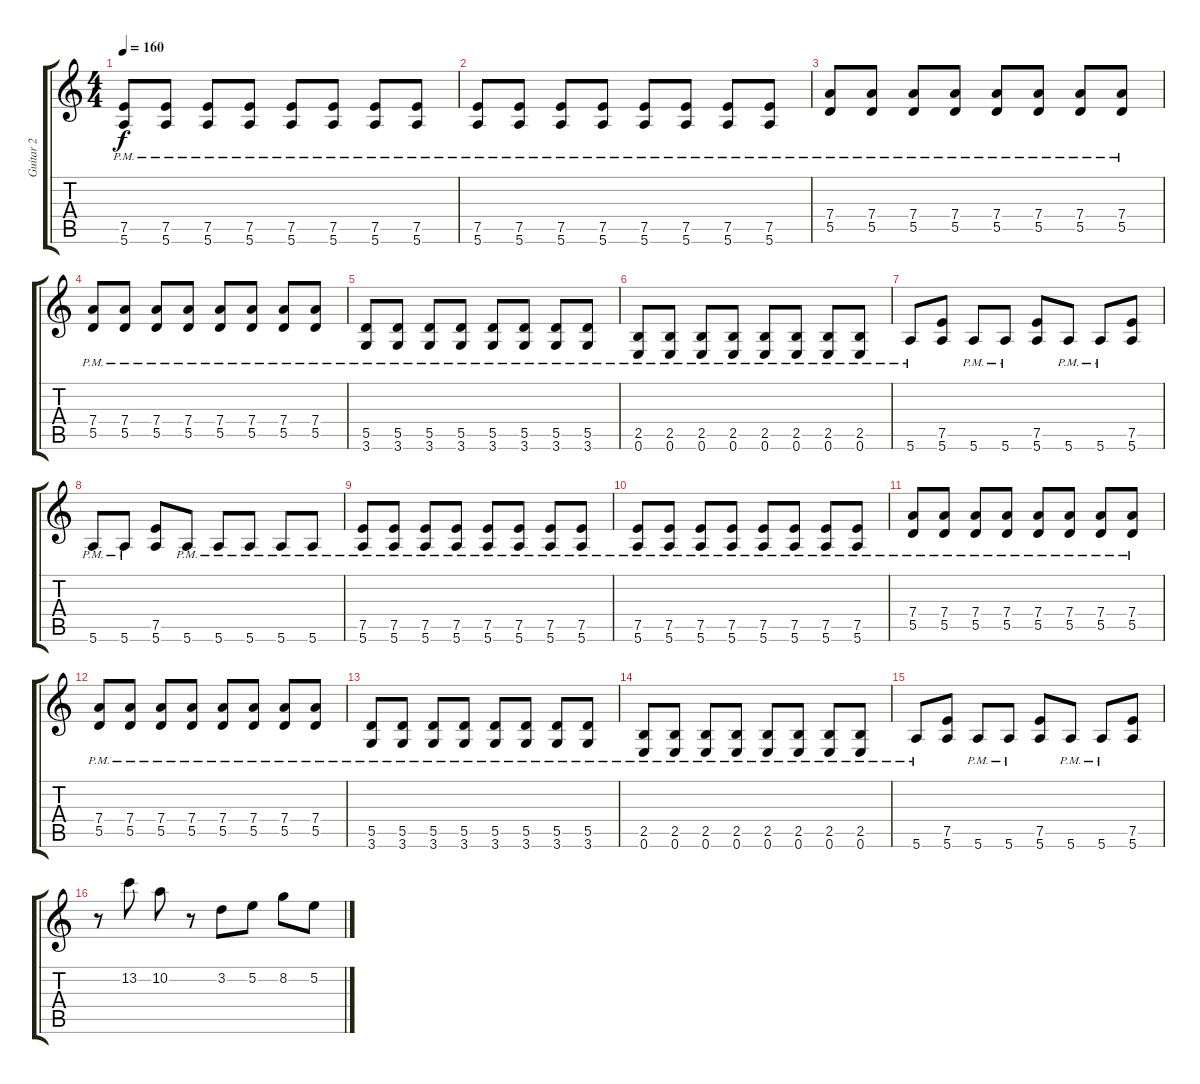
\track ("Guitar 2" "Guitar 2") {instrument distortionguitar}
\staff {score tabs}
\tuning (E4 B3 G3 D3 A2 E2) {hide}
\ts (4 4)
\tempo 160
\clef g2
\ks c
(7.5{pm} 5.6{pm}).8{dy f} (7.5{pm} 5.6{pm}).8 (7.5{pm} 5.6{pm}).8 (7.5{pm} 5.6{pm}).8 (7.5{pm} 5.6{pm}).8 (7.5{pm} 5.6{pm}).8 (7.5{pm} 5.6{pm}).8 (7.5{pm} 5.6{pm}).8 |
(7.5{pm} 5.6{pm}).8 (7.5{pm} 5.6{pm}).8 (7.5{pm} 5.6{pm}).8 (7.5{pm} 5.6{pm}).8 (7.5{pm} 5.6{pm}).8 (7.5{pm} 5.6{pm}).8 (7.5{pm} 5.6{pm}).8 (7.5{pm} 5.6{pm}).8 |
(7.4{pm} 5.5{pm}).8 (7.4{pm} 5.5{pm}).8 (7.4{pm} 5.5{pm}).8 (7.4{pm} 5.5{pm}).8 (7.4{pm} 5.5{pm}).8 (7.4{pm} 5.5{pm}).8 (7.4{pm} 5.5{pm}).8 (7.4{pm} 5.5{pm}).8 |
(7.4{pm} 5.5{pm}).8 (7.4{pm} 5.5{pm}).8 (7.4{pm} 5.5{pm}).8 (7.4{pm} 5.5{pm}).8 (7.4{pm} 5.5{pm}).8 (7.4{pm} 5.5{pm}).8 (7.4{pm} 5.5{pm}).8 (7.4{pm} 5.5{pm}).8 |
(5.5{pm} 3.6{pm}).8 (5.5{pm} 3.6{pm}).8 (5.5{pm} 3.6{pm}).8 (5.5{pm} 3.6{pm}).8 (5.5{pm} 3.6{pm}).8 (5.5{pm} 3.6{pm}).8 (5.5{pm} 3.6{pm}).8 (5.5{pm} 3.6{pm}).8 |
(2.5{pm} 0.6{pm}).8 (2.5{pm} 0.6{pm}).8 (2.5{pm} 0.6{pm}).8 (2.5{pm} 0.6{pm}).8 (2.5{pm} 0.6{pm}).8 (2.5{pm} 0.6{pm}).8 (2.5{pm} 0.6{pm}).8 (2.5{pm} 0.6{pm}).8 |
5.6{pm}.8 (7.5 5.6).8 5.6{pm}.8 5.6{pm}.8 (7.5 5.6).8 5.6{pm}.8 5.6{pm}.8 (7.5 5.6).8 |
5.6{pm}.8 5.6{pm}.8 (7.5 5.6).8 5.6{pm}.8 5.6{pm}.8 5.6{pm}.8 5.6{pm}.8 5.6{pm}.8 |
(7.5{pm} 5.6{pm}).8 (7.5{pm} 5.6{pm}).8 (7.5{pm} 5.6{pm}).8 (7.5{pm} 5.6{pm}).8 (7.5{pm} 5.6{pm}).8 (7.5{pm} 5.6{pm}).8 (7.5{pm} 5.6{pm}).8 (7.5{pm} 5.6{pm}).8 |
(7.5{pm} 5.6{pm}).8 (7.5{pm} 5.6{pm}).8 (7.5{pm} 5.6{pm}).8 (7.5{pm} 5.6{pm}).8 (7.5{pm} 5.6{pm}).8 (7.5{pm} 5.6{pm}).8 (7.5{pm} 5.6{pm}).8 (7.5{pm} 5.6{pm}).8 |
(7.4{pm} 5.5{pm}).8 (7.4{pm} 5.5{pm}).8 (7.4{pm} 5.5{pm}).8 (7.4{pm} 5.5{pm}).8 (7.4{pm} 5.5{pm}).8 (7.4{pm} 5.5{pm}).8 (7.4{pm} 5.5{pm}).8 (7.4{pm} 5.5{pm}).8 |
(7.4{pm} 5.5{pm}).8 (7.4{pm} 5.5{pm}).8 (7.4{pm} 5.5{pm}).8 (7.4{pm} 5.5{pm}).8 (7.4{pm} 5.5{pm}).8 (7.4{pm} 5.5{pm}).8 (7.4{pm} 5.5{pm}).8 (7.4{pm} 5.5{pm}).8 |
(5.5{pm} 3.6{pm}).8 (5.5{pm} 3.6{pm}).8 (5.5{pm} 3.6{pm}).8 (5.5{pm} 3.6{pm}).8 (5.5{pm} 3.6{pm}).8 (5.5{pm} 3.6{pm}).8 (5.5{pm} 3.6{pm}).8 (5.5{pm} 3.6{pm}).8 |
(2.5{pm} 0.6{pm}).8 (2.5{pm} 0.6{pm}).8 (2.5{pm} 0.6{pm}).8 (2.5{pm} 0.6{pm}).8 (2.5{pm} 0.6{pm}).8 (2.5{pm} 0.6{pm}).8 (2.5{pm} 0.6{pm}).8 (2.5{pm} 0.6{pm}).8 |
5.6{pm}.8 (7.5 5.6).8 5.6{pm}.8 5.6{pm}.8 (7.5 5.6).8 5.6{pm}.8 5.6{pm}.8 (7.5 5.6).8 |
r.8 13.2.8 10.2.8 r.8 3.2.8 5.2.8 8.2.8 5.2.8
